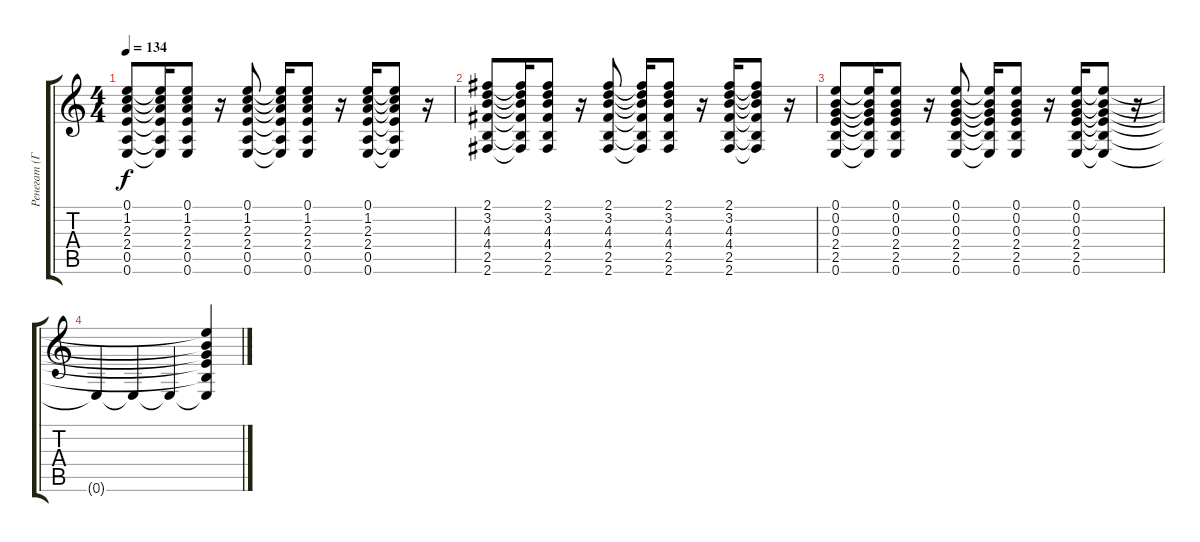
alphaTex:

\track ("Ренегат (Гитара №2)" "Ренегат (Г") {instrument acousticguitarnylon}
\staff {score tabs}
\tuning (E4 B3 G3 D3 A2 E2) {hide}
\ts (4 4)
\tempo 134
\clef g2
\ks c
(0.1 1.2 2.3 2.4 0.5 0.6).8{dy f} (0.1{t} 1.2{t} 2.3{t} 2.4{t} 0.5{t} 0.6{t}).16 (0.1 1.2 2.3 2.4 0.5 0.6).8 r.16 (0.1 1.2 2.3 2.4 0.5 0.6).8 (0.1{t} 1.2{t} 2.3{t} 2.4{t} 0.5{t} 0.6{t}).16 (0.1 1.2 2.3 2.4 0.5 0.6).8 r.16 (0.1 1.2 2.3 2.4 0.5 0.6).16 (0.1{t} 1.2{t} 2.3{t} 2.4{t} 0.5{t} 0.6{t}).8 r.16 |
(2.1 3.2 4.3 4.4 2.5 2.6).8 (2.1{t} 3.2{t} 4.3{t} 4.4{t} 2.5{t} 2.6{t}).16 (2.1 3.2 4.3 4.4 2.5 2.6).8 r.16 (2.1 3.2 4.3 4.4 2.5 2.6).8 (2.1{t} 3.2{t} 4.3{t} 4.4{t} 2.5{t} 2.6{t}).16 (2.1 3.2 4.3 4.4 2.5 2.6).8 r.16 (2.1 3.2 4.3 4.4 2.5 2.6).16 (2.1{t} 3.2{t} 4.3{t} 4.4{t} 2.5{t} 2.6{t}).8 r.16 |
(0.1 0.2 0.3 2.4 2.5 0.6).8 (0.1{t} 0.2{t} 0.3{t} 2.4{t} 2.5{t} 0.6{t}).16 (0.1 0.2 0.3 2.4 2.5 0.6).8 r.16 (0.1 0.2 0.3 2.4 2.5 0.6).8 (0.1{t} 0.2{t} 0.3{t} 2.4{t} 2.5{t} 0.6{t}).16 (0.1 0.2 0.3 2.4 2.5 0.6).8 r.16 (0.1 0.2 0.3 2.4 2.5 0.6).16 (0.1{t} 0.2{t} 0.3{t} 2.4{t} 2.5{t} 0.6{t}).8 r.16 |
0.6{t}.4 0.6{t}.4 0.6{t}.4 (0.1{t} 0.2{t} 0.3{t} 2.4{t} 2.5{t} 0.6{t}).4
